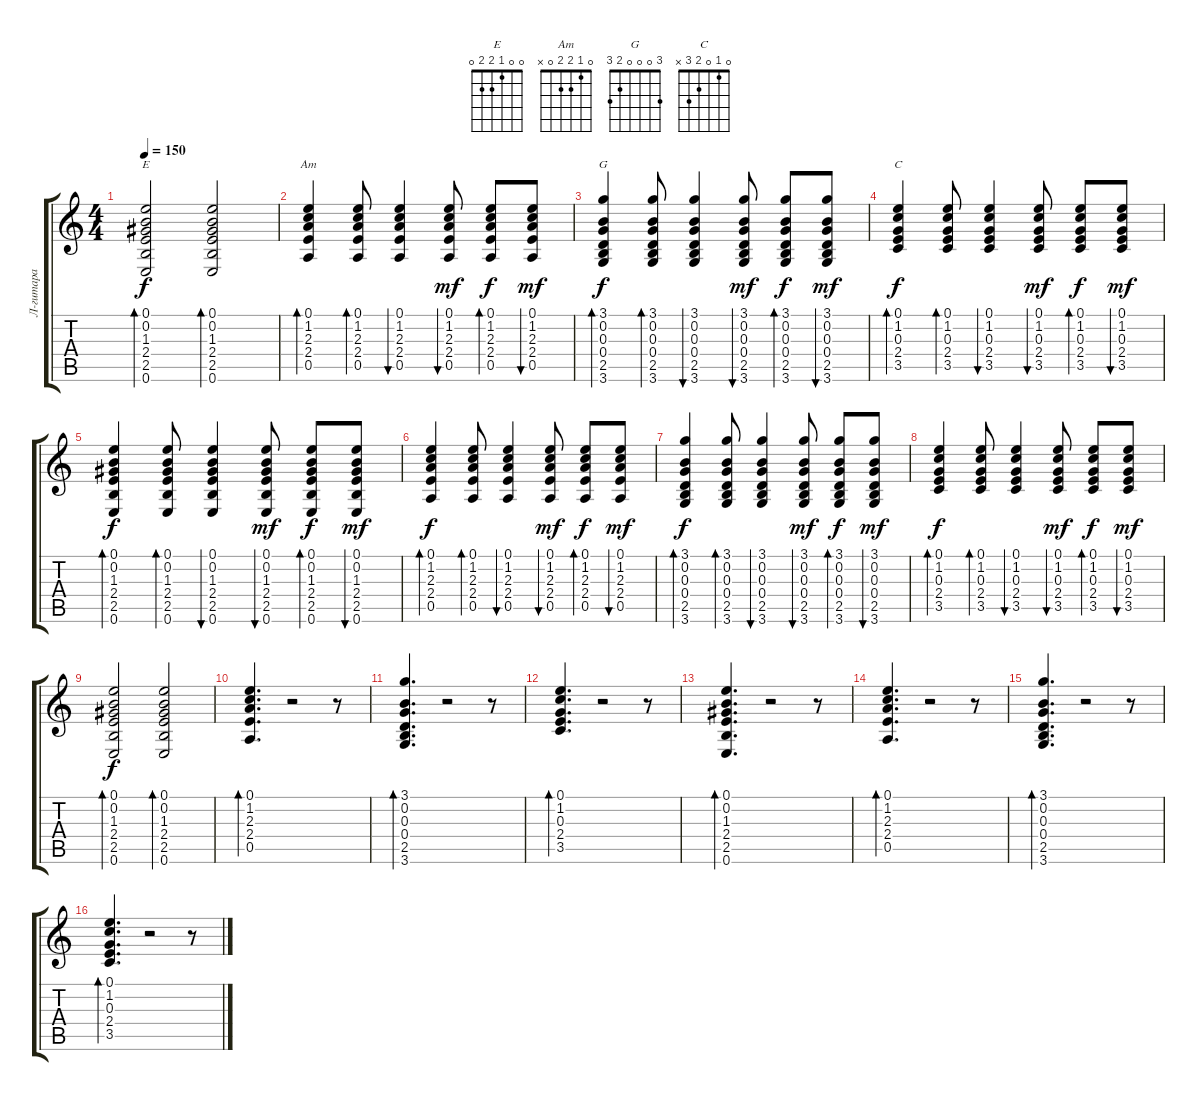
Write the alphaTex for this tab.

\track ("Л-гитара" "Л-гитара") {instrument acousticguitarsteel}
\staff {score tabs}
\tuning (E4 B3 G3 D3 A2 E2) {hide}
\chord ("E" 0 0 1 2 2 0)
\chord ("Am" 0 1 2 2 0 x)
\chord ("G" 3 0 0 0 2 3)
\chord ("C" 0 1 0 2 3 x)
\ts (4 4)
\tempo 150
\clef g2
\ks c
(0.1 0.2 1.3 2.4 2.5 0.6).2{bd 60 ch "E" dy f} (0.1 0.2 1.3 2.4 2.5 0.6).2{bd 60} |
(0.1 1.2 2.3 2.4 0.5).4{bd 60 ch "Am" volume 12} (0.1 1.2 2.3 2.4 0.5).8{bd 60} (0.1 1.2 2.3 2.4 0.5).4{bu 60} (0.1 1.2 2.3 2.4 0.5).8{bu 60 dy mf} (0.1 1.2 2.3 2.4 0.5).8{bd 60 dy f} (0.1 1.2 2.3 2.4 0.5).8{bu 60 dy mf} |
(3.1 0.2 0.3 0.4 2.5 3.6).4{bd 60 ch "G" dy f} (3.1 0.2 0.3 0.4 2.5 3.6).8{bd 60} (3.1 0.2 0.3 0.4 2.5 3.6).4{bu 60} (3.1 0.2 0.3 0.4 2.5 3.6).8{bu 60 dy mf} (3.1 0.2 0.3 0.4 2.5 3.6).8{bd 60 dy f} (3.1 0.2 0.3 0.4 2.5 3.6).8{bu 60 dy mf} |
(0.1 1.2 0.3 2.4 3.5).4{bd 60 ch "C" dy f} (0.1 1.2 0.3 2.4 3.5).8{bd 60} (0.1 1.2 0.3 2.4 3.5).4{bu 60} (0.1 1.2 0.3 2.4 3.5).8{bu 60 dy mf} (0.1 1.2 0.3 2.4 3.5).8{bd 60 dy f} (0.1 1.2 0.3 2.4 3.5).8{bu 60 dy mf} |
(0.1 0.2 1.3 2.4 2.5 0.6).4{bd 60 dy f} (0.1 0.2 1.3 2.4 2.5 0.6).8{bd 60} (0.1 0.2 1.3 2.4 2.5 0.6).4{bu 60} (0.1 0.2 1.3 2.4 2.5 0.6).8{bu 60 dy mf} (0.1 0.2 1.3 2.4 2.5 0.6).8{bd 60 dy f} (0.1 0.2 1.3 2.4 2.5 0.6).8{bu 60 dy mf} |
(0.1 1.2 2.3 2.4 0.5).4{bd 60 dy f} (0.1 1.2 2.3 2.4 0.5).8{bd 60} (0.1 1.2 2.3 2.4 0.5).4{bu 60} (0.1 1.2 2.3 2.4 0.5).8{bu 60 dy mf} (0.1 1.2 2.3 2.4 0.5).8{bd 60 dy f} (0.1 1.2 2.3 2.4 0.5).8{bu 60 dy mf} |
(3.1 0.2 0.3 0.4 2.5 3.6).4{bd 60 dy f} (3.1 0.2 0.3 0.4 2.5 3.6).8{bd 60} (3.1 0.2 0.3 0.4 2.5 3.6).4{bu 60} (3.1 0.2 0.3 0.4 2.5 3.6).8{bu 60 dy mf} (3.1 0.2 0.3 0.4 2.5 3.6).8{bd 60 dy f} (3.1 0.2 0.3 0.4 2.5 3.6).8{bu 60 dy mf} |
(0.1 1.2 0.3 2.4 3.5).4{bd 60 dy f} (0.1 1.2 0.3 2.4 3.5).8{bd 60} (0.1 1.2 0.3 2.4 3.5).4{bu 60} (0.1 1.2 0.3 2.4 3.5).8{bu 60 dy mf} (0.1 1.2 0.3 2.4 3.5).8{bd 60 dy f} (0.1 1.2 0.3 2.4 3.5).8{bu 60 dy mf} |
(0.1 0.2 1.3 2.4 2.5 0.6).2{bd 60 dy f} (0.1 0.2 1.3 2.4 2.5 0.6).2{bd 60} |
(0.1 1.2 2.3 2.4 0.5).4{d bd 60} r.2 r.8 |
(3.1 0.2 0.3 0.4 2.5 3.6).4{d bd 60} r.2 r.8 |
(0.1 1.2 0.3 2.4 3.5).4{d bd 60} r.2 r.8 |
(0.1 0.2 1.3 2.4 2.5 0.6).4{d bd 60} r.2 r.8 |
(0.1 1.2 2.3 2.4 0.5).4{d bd 60} r.2 r.8 |
(3.1 0.2 0.3 0.4 2.5 3.6).4{d bd 60} r.2 r.8 |
(0.1 1.2 0.3 2.4 3.5).4{d bd 60} r.2 r.8
